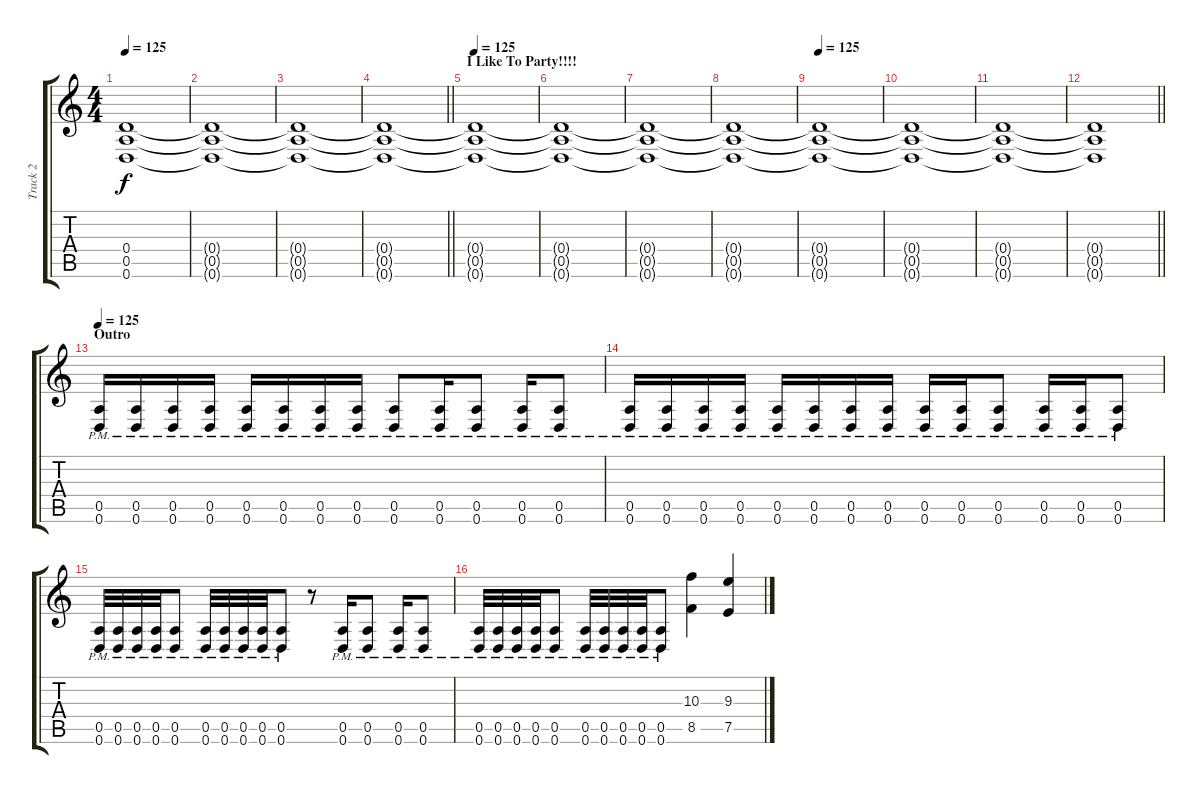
\track ("Track 2" "Track 2") {instrument distortionguitar}
\staff {score tabs}
\tuning (E4 B3 G3 D3 A2 D2) {hide}
\ts (4 4)
\tempo 125
\clef g2
\ks c
(0.4{t} 0.5{t} 0.6{t}).1{dy f} |
(0.4{t} 0.5{t} 0.6{t}).1 |
(0.4{t} 0.5{t} 0.6{t}).1 |
\barLineRight lightlight
(0.4{t} 0.5{t} 0.6{t}).1 |
\section ("" "I Like To Party!!!!")
\tempo 125
(0.4{t} 0.5{t} 0.6{t}).1{volume 16} |
(0.4{t} 0.5{t} 0.6{t}).1 |
(0.4{t} 0.5{t} 0.6{t}).1 |
(0.4{t} 0.5{t} 0.6{t}).1 |
\tempo 125
(0.4{t} 0.5{t} 0.6{t}).1 |
(0.4{t} 0.5{t} 0.6{t}).1 |
(0.4{t} 0.5{t} 0.6{t}).1 |
\barLineRight lightlight
(0.4{t} 0.5{t} 0.6{t}).1 |
\section ("" "Outro ")
\tempo 125
(0.5{pm} 0.6{pm}).16 (0.5{pm} 0.6{pm}).16 (0.5{pm} 0.6{pm}).16 (0.5{pm} 0.6{pm}).16 (0.5{pm} 0.6{pm}).16 (0.5{pm} 0.6{pm}).16 (0.5{pm} 0.6{pm}).16 (0.5{pm} 0.6{pm}).16 (0.5{pm} 0.6{pm}).8 (0.5{pm} 0.6{pm}).16 (0.5{pm} 0.6{pm}).8 (0.5{pm} 0.6{pm}).16 (0.5{pm} 0.6{pm}).8 |
(0.5{pm} 0.6{pm}).16 (0.5{pm} 0.6{pm}).16 (0.5{pm} 0.6{pm}).16 (0.5{pm} 0.6{pm}).16 (0.5{pm} 0.6{pm}).16 (0.5{pm} 0.6{pm}).16 (0.5{pm} 0.6{pm}).16 (0.5{pm} 0.6{pm}).16 (0.5{pm} 0.6{pm}).16 (0.5{pm} 0.6{pm}).16 (0.5{pm} 0.6{pm}).8 (0.5{pm} 0.6{pm}).16 (0.5{pm} 0.6{pm}).16 (0.5{pm} 0.6{pm}).8 |
(0.5{pm} 0.6{pm}).32 (0.5{pm} 0.6{pm}).32 (0.5{pm} 0.6{pm}).32 (0.5{pm} 0.6{pm}).32 (0.5{pm} 0.6{pm}).8 (0.5{pm} 0.6{pm}).32 (0.5{pm} 0.6{pm}).32 (0.5{pm} 0.6{pm}).32 (0.5{pm} 0.6{pm}).32 (0.5{pm} 0.6{pm}).8 r.8 (0.5{pm} 0.6{pm}).16 (0.5{pm} 0.6{pm}).8 (0.5{pm} 0.6{pm}).16 (0.5{pm} 0.6{pm}).8 |
(0.5{pm} 0.6{pm}).32 (0.5{pm} 0.6{pm}).32 (0.5{pm} 0.6{pm}).32 (0.5{pm} 0.6{pm}).32 (0.5{pm} 0.6{pm}).8 (0.5{pm} 0.6{pm}).32 (0.5{pm} 0.6{pm}).32 (0.5{pm} 0.6{pm}).32 (0.5{pm} 0.6{pm}).32 (0.5{pm} 0.6{pm}).8 (10.3 8.5).4 (9.3 7.5).4
